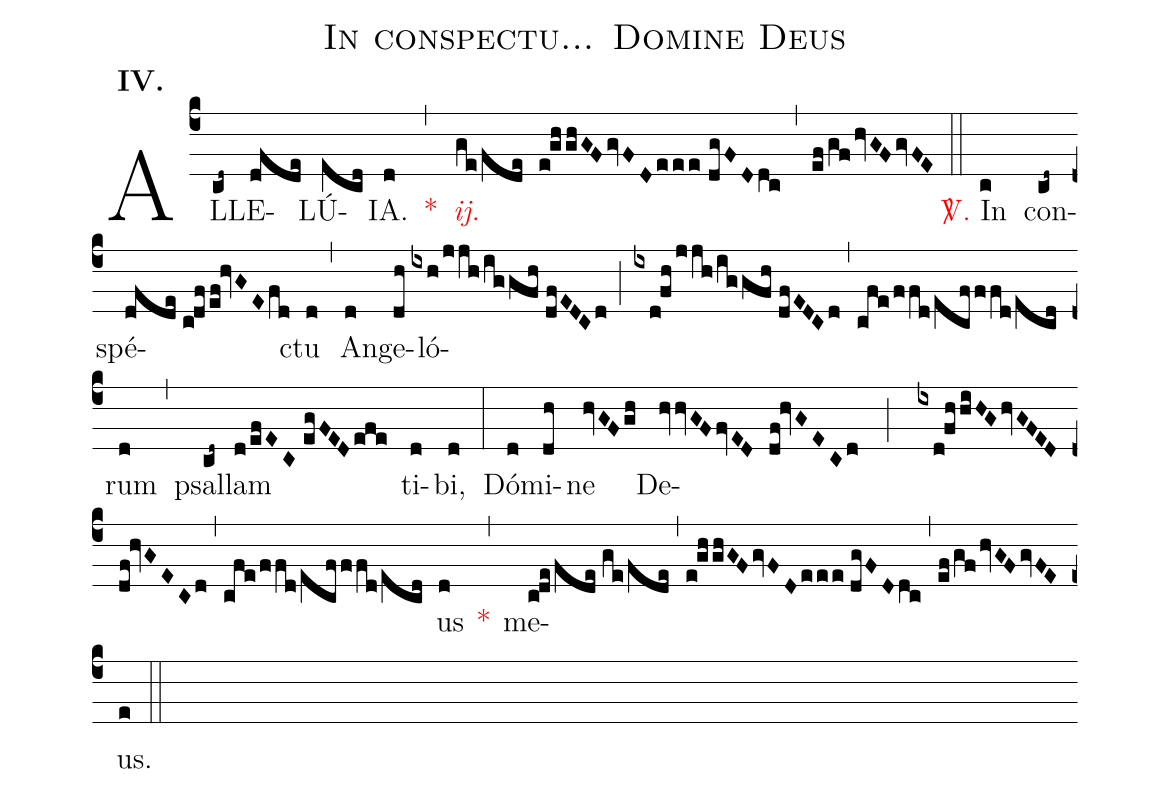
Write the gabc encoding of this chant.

name:In conspectu... Domine Deus;
mode:IV.;
office-part:Alleluia;
%%
(c4) AL(cd~)LE(dfde)LÚ(ecd)IA.(d) <v>\red{*}</v>(,) <v>\redit{ij.}</v>(ge/fde e!gh/ghGFgvFD/eee//dgFDdc) (,) (ef/gf/hvGF/gvFE) (::) <v>\red{\Vbar.}</v> In(c) con(cd~)spé(dfde//c!df/ef!hvGEfd)ctu(d) (,) An(d)ge(dh)ló(ixh/jjh/iggfh//dfEDCd;ixd!fh/jjh/iggfh//dfEDCd,cfe/ffd/ecfffd/ecd)rum(d) (,) psal(cd~)lam(d/efEC//egFEDefe) ti(d)bi,(d) (:) Dó(d)mi(dh)ne(hvGFgh) De(hvvGF/fvED df!hvGECd;ixd!fhhiHG/hvGFED df!hvGECd,cfe/ffd/ecfffd/ecd)us(d) <v>\red{*}</v>(,) me(c!de/fde//ge/fde,e!gh/ghGFgvFDeee//dgFDdc,ef/gfhvGFgvFE)us.(e) (::)
